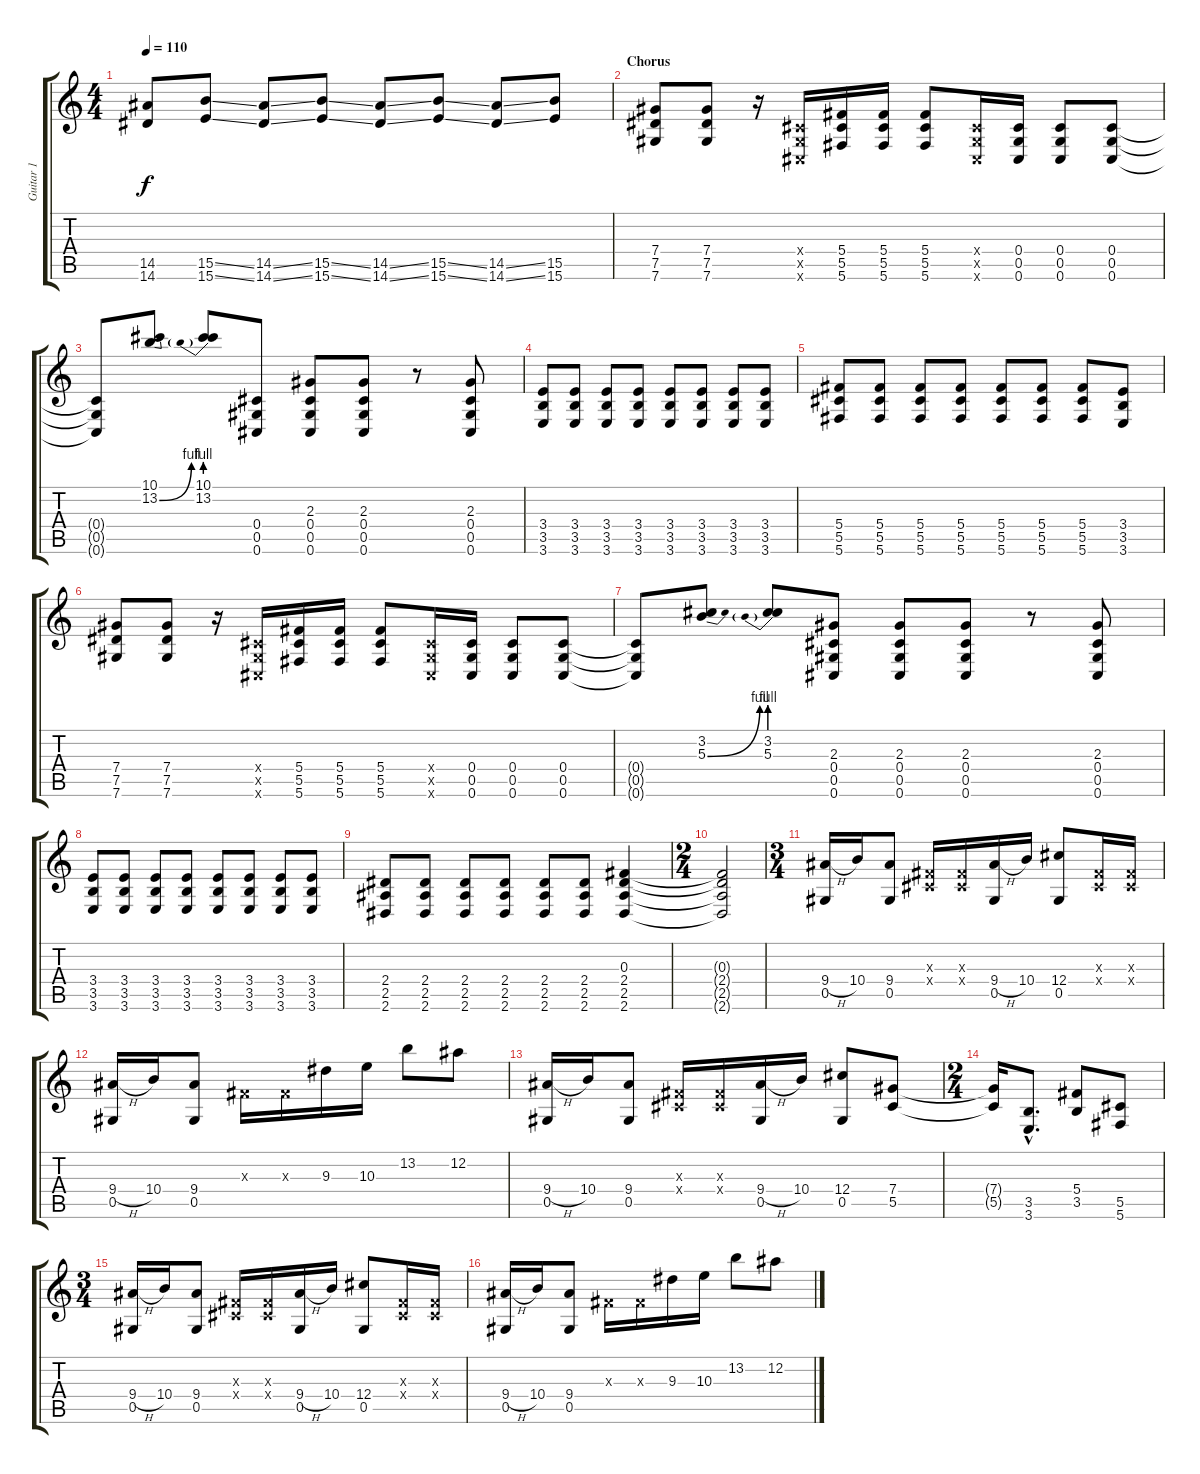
\track ("Guitar 1" "Guitar 1") {instrument distortionguitar}
\staff {score tabs}
\tuning (Eb4 Bb3 Gb3 Db3 Ab2 Db2) {hide}
\ts (4 4)
\tempo 110
\clef g2
\ks c
(14.5{t} 14.6{t}).8{dy f} (15.5{ss} 15.6{ss}).8 (14.5{ss} 14.6{ss}).8 (15.5{ss} 15.6{ss}).8 (14.5{ss} 14.6{ss}).8 (15.5{ss} 15.6{ss}).8 (14.5{ss} 14.6{ss}).8 (15.5 15.6).8 |
\section ("" "Chorus")
(7.4 7.5 7.6).8 (7.4 7.5 7.6).8 r.16 (0.4{x} 0.5{x} 0.6{x}).16 (5.4 5.5 5.6).16 (5.4 5.5 5.6).16 (5.4 5.5 5.6).8 (0.4{x} 0.5{x} 0.6{x}).16 (0.4 0.5 0.6).16 (0.4 0.5 0.6).8 (0.4 0.5 0.6).8 |
(0.4{t} 0.5{t} 0.6{t}).8 (10.1 13.2{be (bend 0 0 60 4)}).8 (10.1 13.2{be (prebend 0 4 60 4)}).8 (0.4 0.5 0.6).8 (2.3 0.4 0.5 0.6).8 (2.3 0.4 0.5 0.6).8 r.8 (2.3 0.4 0.5 0.6).8 |
(3.4 3.5 3.6).8 (3.4 3.5 3.6).8 (3.4 3.5 3.6).8 (3.4 3.5 3.6).8 (3.4 3.5 3.6).8 (3.4 3.5 3.6).8 (3.4 3.5 3.6).8 (3.4 3.5 3.6).8 |
(5.4 5.5 5.6).8 (5.4 5.5 5.6).8 (5.4 5.5 5.6).8 (5.4 5.5 5.6).8 (5.4 5.5 5.6).8 (5.4 5.5 5.6).8 (5.4 5.5 5.6).8 (3.4 3.5 3.6).8 |
(7.4 7.5 7.6).8 (7.4 7.5 7.6).8 r.16 (0.4{x} 0.5{x} 0.6{x}).16 (5.4 5.5 5.6).16 (5.4 5.5 5.6).16 (5.4 5.5 5.6).8 (0.4{x} 0.5{x} 0.6{x}).16 (0.4 0.5 0.6).16 (0.4 0.5 0.6).8 (0.4 0.5 0.6).8 |
(0.4{t} 0.5{t} 0.6{t}).8 (3.2 5.3{be (bend 0 0 60 4)}).8 (3.2 5.3{be (prebend 0 4 60 4)}).8 (2.3 0.4 0.5 0.6).8 (2.3 0.4 0.5 0.6).8 (2.3 0.4 0.5 0.6).8 r.8 (2.3 0.4 0.5 0.6).8 |
(3.4 3.5 3.6).8 (3.4 3.5 3.6).8 (3.4 3.5 3.6).8 (3.4 3.5 3.6).8 (3.4 3.5 3.6).8 (3.4 3.5 3.6).8 (3.4 3.5 3.6).8 (3.4 3.5 3.6).8 |
(2.4 2.5 2.6).8 (2.4 2.5 2.6).8 (2.4 2.5 2.6).8 (2.4 2.5 2.6).8 (2.4 2.5 2.6).8 (2.4 2.5 2.6).8 (0.3 2.4 2.5 2.6).4 |
\ts (2 4)
(0.3{t} 2.4{t} 2.5{t} 2.6{t}).2 |
\ts (3 4)
(9.4{h} 0.5).16 10.4.16 (9.4 0.5).8 (0.3{x} 0.4{x}).16 (0.3{x} 0.4{x}).16 (9.4{h} 0.5).16 10.4.16 (12.4 0.5).8 (0.3{x} 0.4{x}).16 (0.3{x} 0.4{x}).16 |
(9.4{h} 0.5).16 10.4.16 (9.4 0.5).8 0.3{x}.16 0.3{x}.16 9.3.16 10.3.16 13.2.8 12.2.8 |
(9.4{h} 0.5).16 10.4.16 (9.4 0.5).8 (0.3{x} 0.4{x}).16 (0.3{x} 0.4{x}).16 (9.4{h} 0.5).16 10.4.16 (12.4 0.5).8 (7.4 5.5).8 |
\ts (2 4)
(7.4{t} 5.5{t}).16 (3.5{hac} 3.6{hac}).8{d} (5.4 3.5).8 (5.5 5.6).8 |
\ts (3 4)
(9.4{h} 0.5).16 10.4.16 (9.4 0.5).8 (0.3{x} 0.4{x}).16 (0.3{x} 0.4{x}).16 (9.4{h} 0.5).16 10.4.16 (12.4 0.5).8 (0.3{x} 0.4{x}).16 (0.3{x} 0.4{x}).16 |
(9.4{h} 0.5).16 10.4.16 (9.4 0.5).8 0.3{x}.16 0.3{x}.16 9.3.16 10.3.16 13.2.8 12.2.8
